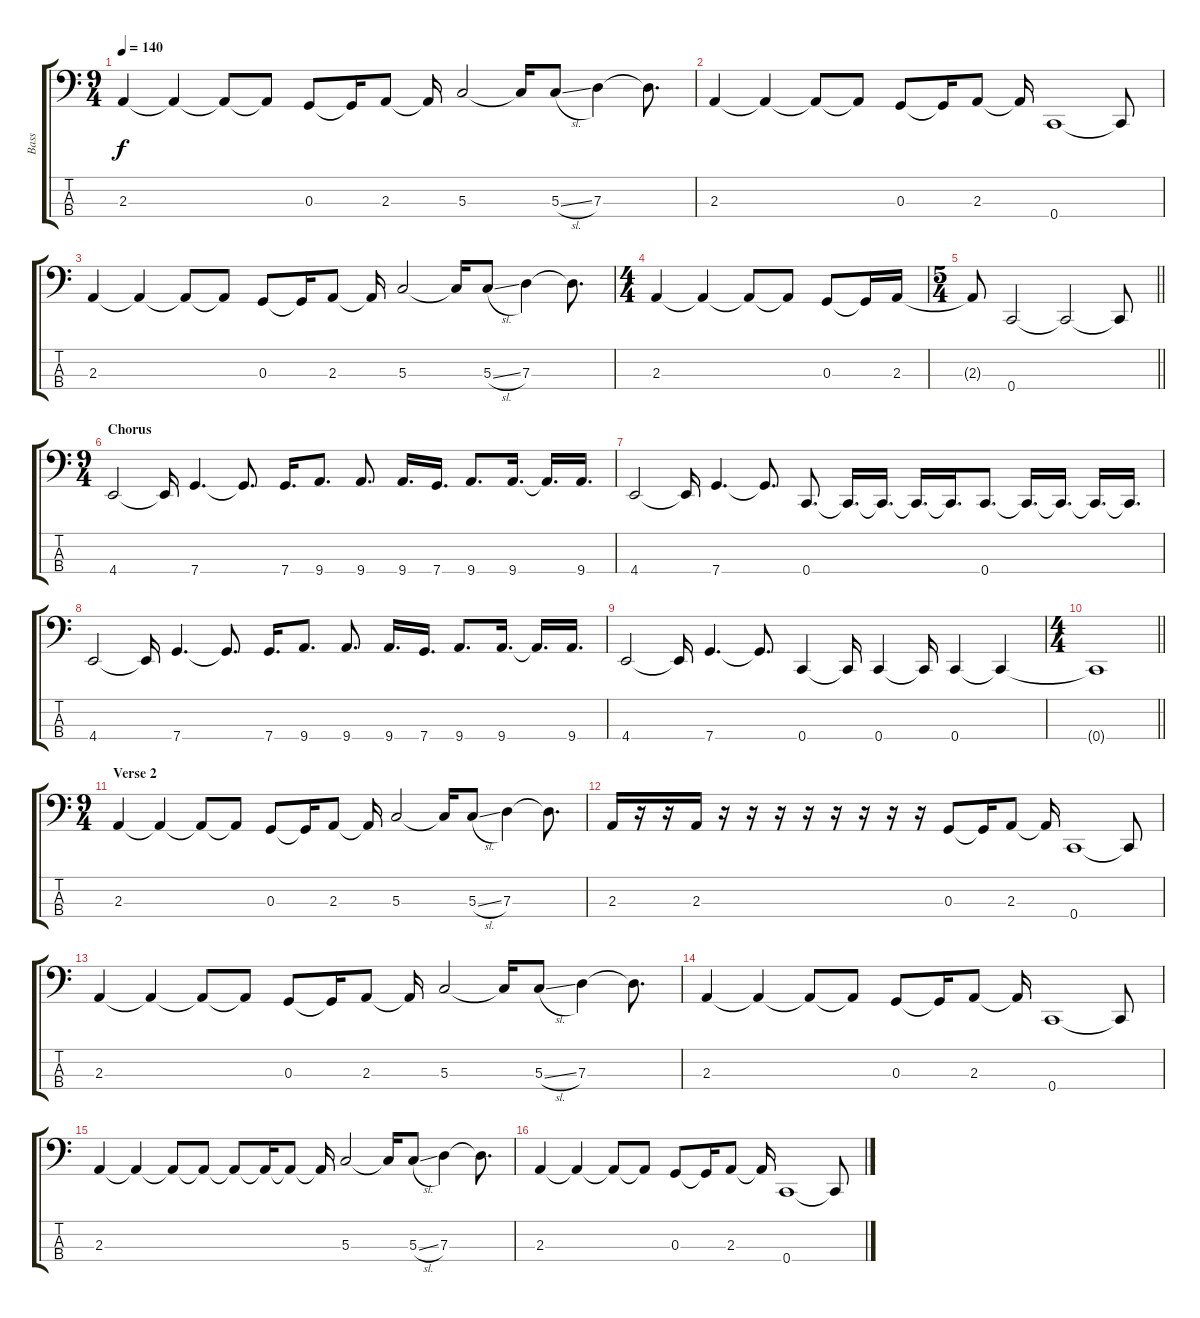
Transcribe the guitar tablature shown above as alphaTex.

\track ("Bass" "Bass") {instrument electricbassfinger}
\staff {score tabs}
\tuning (F2 C2 G1 C1) {hide}
\ts (9 4)
\tempo 140
\clef f4
\ks c
2.3.4{dy f} 2.3{t}.4 2.3{t}.8 2.3{t}.8 0.3.8 0.3{t}.16 2.3.8 2.3{t}.16 5.3.2 5.3{t}.16 5.3{sl}.8 7.3.4 7.3{t}.8{d} |
2.3.4 2.3{t}.4 2.3{t}.8 2.3{t}.8 0.3.8 0.3{t}.16 2.3.8 2.3{t}.16 0.4.1 0.4{t}.8 |
2.3.4 2.3{t}.4 2.3{t}.8 2.3{t}.8 0.3.8 0.3{t}.16 2.3.8 2.3{t}.16 5.3.2 5.3{t}.16 5.3{sl}.8 7.3.4 7.3{t}.8{d} |
\ts (4 4)
2.3.4 2.3{t}.4 2.3{t}.8 2.3{t}.8 0.3.8 0.3{t}.16 2.3.16 |
\ts (5 4)
\barLineRight lightlight
2.3{t}.8 0.4.2 0.4{t}.2 0.4{t}.8 |
\ts (9 4)
\section ("" "Chorus")
4.4.2 4.4{t}.16 7.4.4{d} 7.4{t}.8{d} 7.4.16{d} 9.4.8{d} 9.4.8{d} 9.4.16{d} 7.4.16{d} 9.4.8{d} 9.4.16{d} 9.4{t}.16{d} 9.4.16{d} |
4.4.2 4.4{t}.16 7.4.4{d} 7.4{t}.8{d} 0.4.8{d} 0.4{t}.16{d} 0.4{t}.16{d} 0.4{t}.16{d} 0.4{t}.16{d} 0.4.8{d} 0.4{t}.16{d} 0.4{t}.16{d} 0.4{t}.16{d} 0.4{t}.16{d} |
4.4.2 4.4{t}.16 7.4.4{d} 7.4{t}.8{d} 7.4.16{d} 9.4.8{d} 9.4.8{d} 9.4.16{d} 7.4.16{d} 9.4.8{d} 9.4.16{d} 9.4{t}.16{d} 9.4.16{d} |
4.4.2 4.4{t}.16 7.4.4{d} 7.4{t}.8{d} 0.4.4 0.4{t}.16 0.4.4 0.4{t}.16 0.4.4 0.4{t}.4 |
\ts (4 4)
\barLineRight lightlight
0.4{t}.1 |
\ts (9 4)
\section ("" "Verse 2")
2.3.4 2.3{t}.4 2.3{t}.8 2.3{t}.8 0.3.8 0.3{t}.16 2.3.8 2.3{t}.16 5.3.2 5.3{t}.16 5.3{sl}.8 7.3.4 7.3{t}.8{d} |
2.3.16 r.16 r.16 2.3.16 r.16 r.16 r.16 r.16 r.16 r.16 r.16 r.16 0.3.8 0.3{t}.16 2.3.8 2.3{t}.16 0.4.1 0.4{t}.8 |
2.3.4 2.3{t}.4 2.3{t}.8 2.3{t}.8 0.3.8 0.3{t}.16 2.3.8 2.3{t}.16 5.3.2 5.3{t}.16 5.3{sl}.8 7.3.4 7.3{t}.8{d} |
2.3.4 2.3{t}.4 2.3{t}.8 2.3{t}.8 0.3.8 0.3{t}.16 2.3.8 2.3{t}.16 0.4.1 0.4{t}.8 |
2.3.4 2.3{t}.4 2.3{t}.8 2.3{t}.8 2.3{t}.8 2.3{t}.16 2.3{t}.8 2.3{t}.16 5.3.2 5.3{t}.16 5.3{sl}.8 7.3.4 7.3{t}.8{d} |
2.3.4 2.3{t}.4 2.3{t}.8 2.3{t}.8 0.3.8 0.3{t}.16 2.3.8 2.3{t}.16 0.4.1 0.4{t}.8
